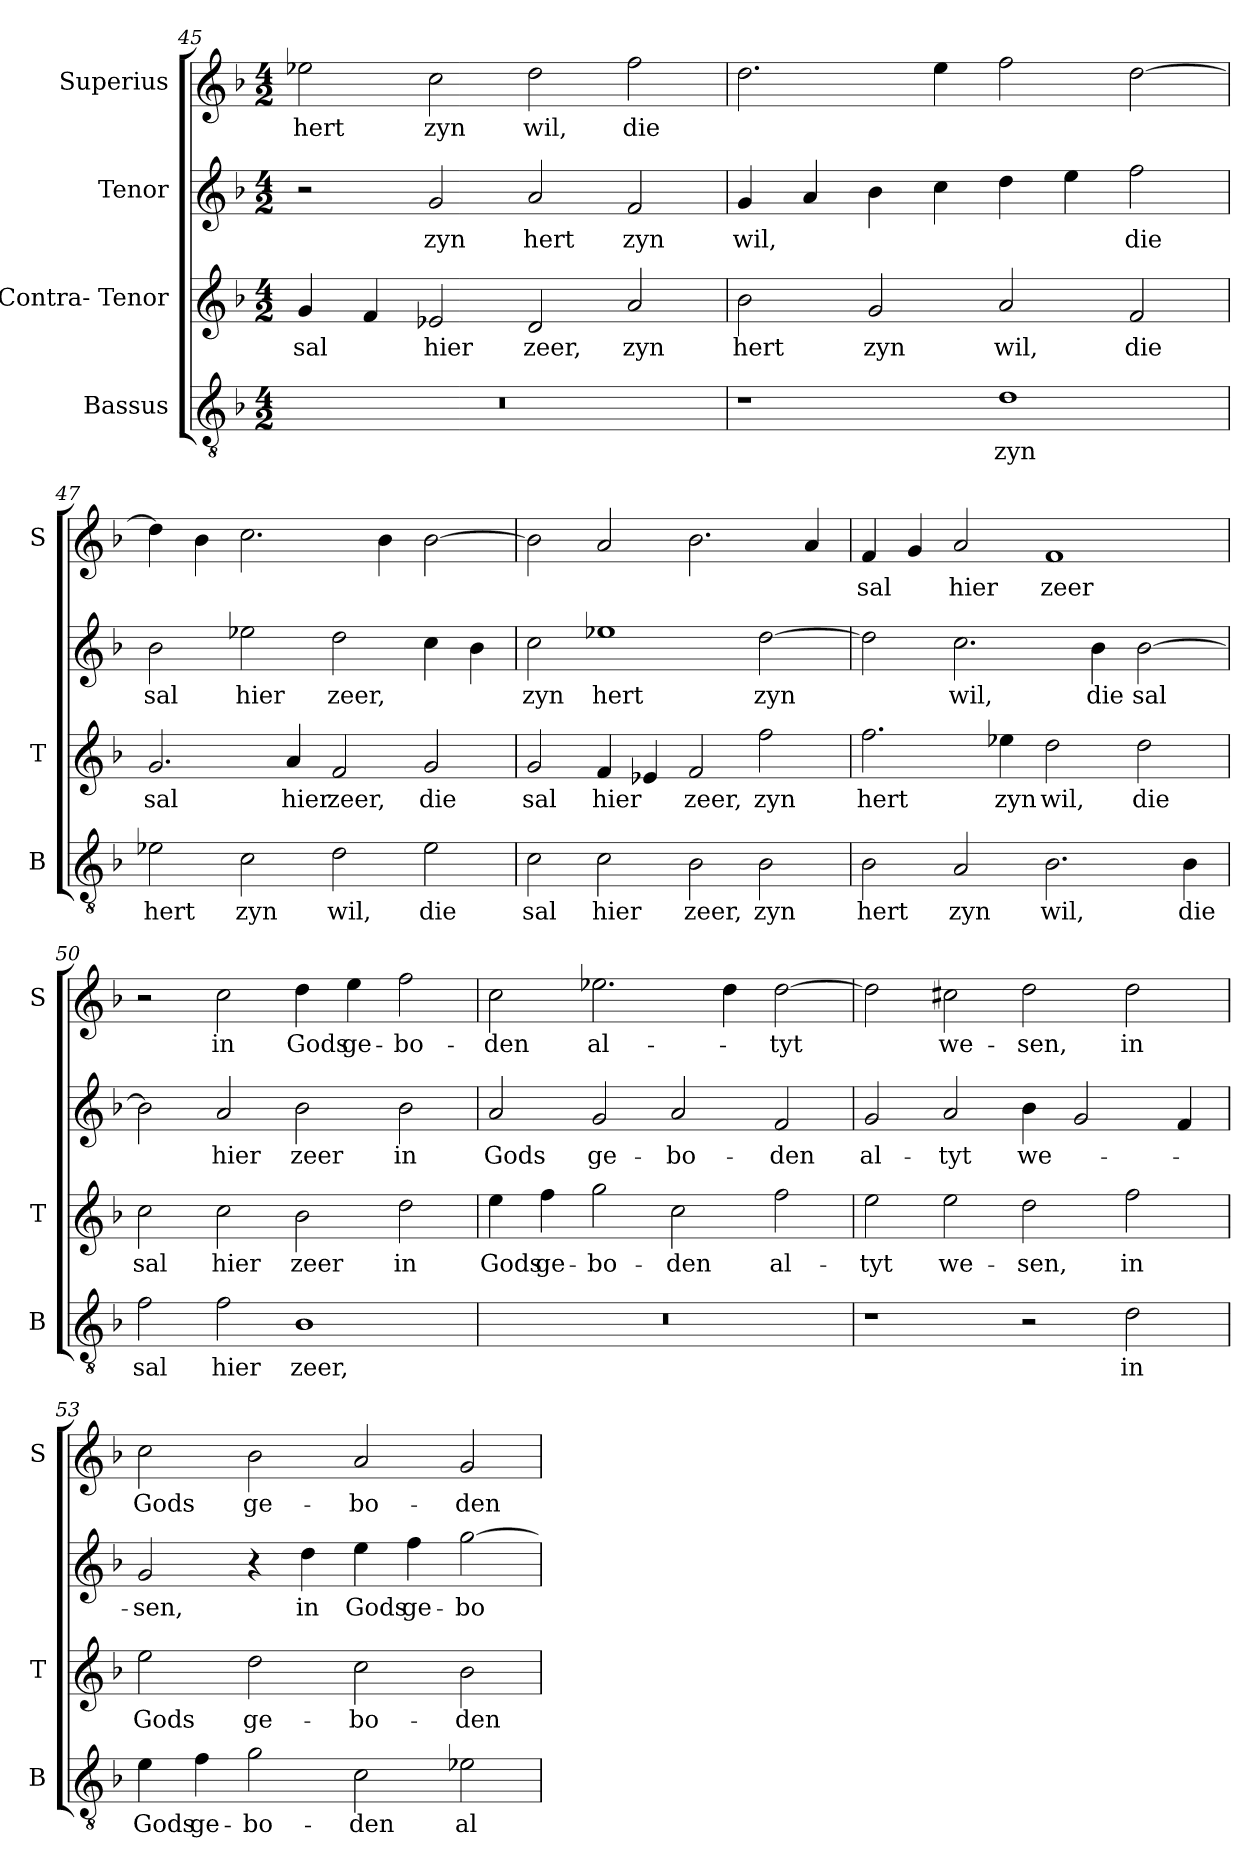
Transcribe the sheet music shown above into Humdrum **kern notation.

**kern	**text	**kern	**text	**kern	**text	**kern	**text
*part4	*part4	*part3	*part3	*part2	*part2	*part1	*part1
*staff4	*staff4	*staff3	*staff3	*staff2	*staff2	*staff1	*staff1
*I"Bassus	*	*I"Contra- Tenor	*	*I"Tenor	*	*I"Superius	*
*I'B	*	*I'T	*	*	*	*I'S	*
*clefGv2	*	*clefG2	*	*clefG2	*	*clefG2	*
*k[b-]	*	*k[b-]	*	*k[b-]	*	*k[b-]	*
*F:	*	*F:	*	*F:	*	*F:	*
*M4/2	*	*M4/2	*	*M4/2	*	*M4/2	*
=45	=45	=45	=45	=45	=45	=45	=45
!	!	!	!LO:LY:b	!	!	!	!LO:LY:b
0r	.	4g/	sal	2r	.	2ee-X\	hert
.	.	4f/	.	.	.	.	.
!	!	!	!LO:LY:b	!	!LO:LY:b	!	!LO:LY:b
.	.	2e-X/	hier	2g/	zyn	2cc\	zyn
!	!	!	!LO:LY:b	!	!LO:LY:b	!	!LO:LY:b
.	.	2d/	zeer,	2a/	hert	2dd\	wil,
!	!	!	!LO:LY:b	!	!LO:LY:b	!	!LO:LY:b
.	.	2a/	zyn	2f/	zyn	2ff\	die
!!LO:PB:g=z
=46	=46	=46	=46	=46	=46	=46	=46
!	!	!	!LO:LY:b	!	!LO:LY:b	!	!
1r	.	2b-\	hert	4g/	wil,	2.dd\	.
.	.	.	.	4a/	.	.	.
!	!	!	!LO:LY:b	!	!	!	!
.	.	2g/	zyn	4b-\	.	.	.
.	.	.	.	4cc\	.	4ee\	.
!	!LO:LY:b	!	!LO:LY:b	!	!	!	!
1d	zyn	2a/	wil,	4dd\	.	2ff\	.
.	.	.	.	4ee\	.	.	.
!	!	!	!LO:LY:b	!	!LO:LY:b	!	!
.	.	2f/	die	2ff\	die	[2dd\	.
=47	=47	=47	=47	=47	=47	=47	=47
!	!LO:LY:b	!	!LO:LY:b	!	!LO:LY:b	!	!
2e-X\	hert	2.g/	sal	2b-\	sal	4dd\]	.
.	.	.	.	.	.	4b-\	.
!	!LO:LY:b	!	!	!	!LO:LY:b	!	!
2c\	zyn	.	.	2ee-X\	hier	2.cc\	.
!	!	!	!LO:LY:b	!	!	!	!
.	.	4a/	hier	.	.	.	.
!	!LO:LY:b	!	!LO:LY:b	!	!LO:LY:b	!	!
2d\	wil,	2f/	zeer,	2dd\	zeer,	.	.
.	.	.	.	.	.	4b-\	.
!	!LO:LY:b	!	!LO:LY:b	!	!	!	!
2e-\	die	2g/	die	4cc\	.	[2b-\	.
.	.	.	.	4b-\	.	.	.
=48	=48	=48	=48	=48	=48	=48	=48
!	!LO:LY:b	!	!LO:LY:b	!	!LO:LY:b	!	!
2c\	sal	2g/	sal	2cc\	zyn	2b-\]	.
!	!LO:LY:b	!	!LO:LY:b	!	!LO:LY:b	!	!
2c\	hier	4f/	hier	1ee-X	hert	2a/	.
.	.	4e-X/	.	.	.	.	.
!	!LO:LY:b	!	!LO:LY:b	!	!	!	!
2B-\	zeer,	2f/	zeer,	.	.	2.b-\	.
!	!LO:LY:b	!	!LO:LY:b	!	!LO:LY:b	!	!
2B-\	zyn	2ff\	zyn	[2dd\	zyn	.	.
.	.	.	.	.	.	4a/	.
!!LO:LB:g=z
=49	=49	=49	=49	=49	=49	=49	=49
!	!LO:LY:b	!	!LO:LY:b	!	!	!	!LO:LY:b
2B-\	hert	2.ff\	hert	2dd\]	.	4f/	sal
.	.	.	.	.	.	4g/	.
!	!LO:LY:b	!	!	!	!LO:LY:b	!	!LO:LY:b
2A/	zyn	.	.	2.cc\	wil,	2a/	hier
!	!	!	!LO:LY:b	!	!	!	!
.	.	4ee-X\	zyn	.	.	.	.
!	!LO:LY:b	!	!LO:LY:b	!	!	!	!LO:LY:b
2.B-\	wil,	2dd\	wil,	.	.	1f	zeer
!	!	!	!	!	!LO:LY:b	!	!
.	.	.	.	4b-\	die	.	.
!	!	!	!LO:LY:b	!	!LO:LY:b	!	!
.	.	2dd\	die	[2b-\	sal	.	.
!	!LO:LY:b	!	!	!	!	!	!
4B-\	die	.	.	.	.	.	.
=50	=50	=50	=50	=50	=50	=50	=50
!	!LO:LY:b	!	!LO:LY:b	!	!	!	!
2f\	sal	2cc\	sal	2b-\]	.	2r	.
!	!LO:LY:b	!	!LO:LY:b	!	!LO:LY:b	!	!LO:LY:b
2f\	hier	2cc\	hier	2a/	hier	2cc\	in
!	!LO:LY:b	!	!LO:LY:b	!	!LO:LY:b	!	!LO:LY:b
1B-	zeer,	2b-\	zeer	2b-\	zeer	4dd\	Gods
!	!	!	!	!	!	!	!LO:LY:b
.	.	.	.	.	.	4ee\	ge-
!	!	!	!LO:LY:b	!	!LO:LY:b	!	!LO:LY:b
.	.	2dd\	in	2b-\	in	2ff\	-bo-
=51	=51	=51	=51	=51	=51	=51	=51
!	!	!	!LO:LY:b	!	!LO:LY:b	!	!LO:LY:b
0r	.	4ee\	Gods	2a/	Gods	2cc\	-den
!	!	!	!LO:LY:b	!	!	!	!
.	.	4ff\	ge-	.	.	.	.
!	!	!	!LO:LY:b	!	!LO:LY:b	!	!LO:LY:b
.	.	2gg\	-bo-	2g/	ge-	2.ee-X\	al-
!	!	!	!LO:LY:b	!	!LO:LY:b	!	!
.	.	2cc\	-den	2a/	-bo-	.	.
.	.	.	.	.	.	4dd\	.
!	!	!	!LO:LY:b	!	!LO:LY:b	!	!LO:LY:b
.	.	2ff\	al-	2f/	-den	[2dd\	-tyt
=52	=52	=52	=52	=52	=52	=52	=52
!	!	!	!LO:LY:b	!	!LO:LY:b	!	!
1r	.	2ee\	-tyt	2g/	al-	2dd\]	.
!	!	!	!LO:LY:b	!	!LO:LY:b	!	!LO:LY:b
.	.	2ee\	we-	2a/	-tyt	2cc#X\	we-
!	!	!	!LO:LY:b	!	!LO:LY:b	!	!LO:LY:b
2r	.	2dd\	-sen,	4b-\	we-	2dd\	-sen,
.	.	.	.	2g/	.	.	.
!	!LO:LY:b	!	!LO:LY:b	!	!	!	!LO:LY:b
2d\	in	2ff\	in	.	.	2dd\	in
.	.	.	.	4f/	.	.	.
!!LO:LB:g=z
=53	=53	=53	=53	=53	=53	=53	=53
!	!LO:LY:b	!	!LO:LY:b	!	!LO:LY:b	!	!LO:LY:b
4e\	Gods	2ee\	Gods	2g/	-sen,	2cc\	Gods
!	!LO:LY:b	!	!	!	!	!	!
4f\	ge-	.	.	.	.	.	.
!	!LO:LY:b	!	!LO:LY:b	!	!	!	!LO:LY:b
2g\	-bo-	2dd\	ge-	4r	.	2b-\	ge-
!	!	!	!	!	!LO:LY:b	!	!
.	.	.	.	4dd\	in	.	.
!	!LO:LY:b	!	!LO:LY:b	!	!LO:LY:b	!	!LO:LY:b
2c\	-den	2cc\	-bo-	4ee\	Gods	2a/	-bo-
!	!	!	!	!	!LO:LY:b	!	!
.	.	.	.	4ff\	ge-	.	.
!	!LO:LY:b	!	!LO:LY:b	!	!LO:LY:b	!	!LO:LY:b
2e-X\	al-	2b-\	-den	[2gg\	-bo-	2g/	-den
=	=	=	=	=	=	=	=
*-	*-	*-	*-	*-	*-	*-	*-
